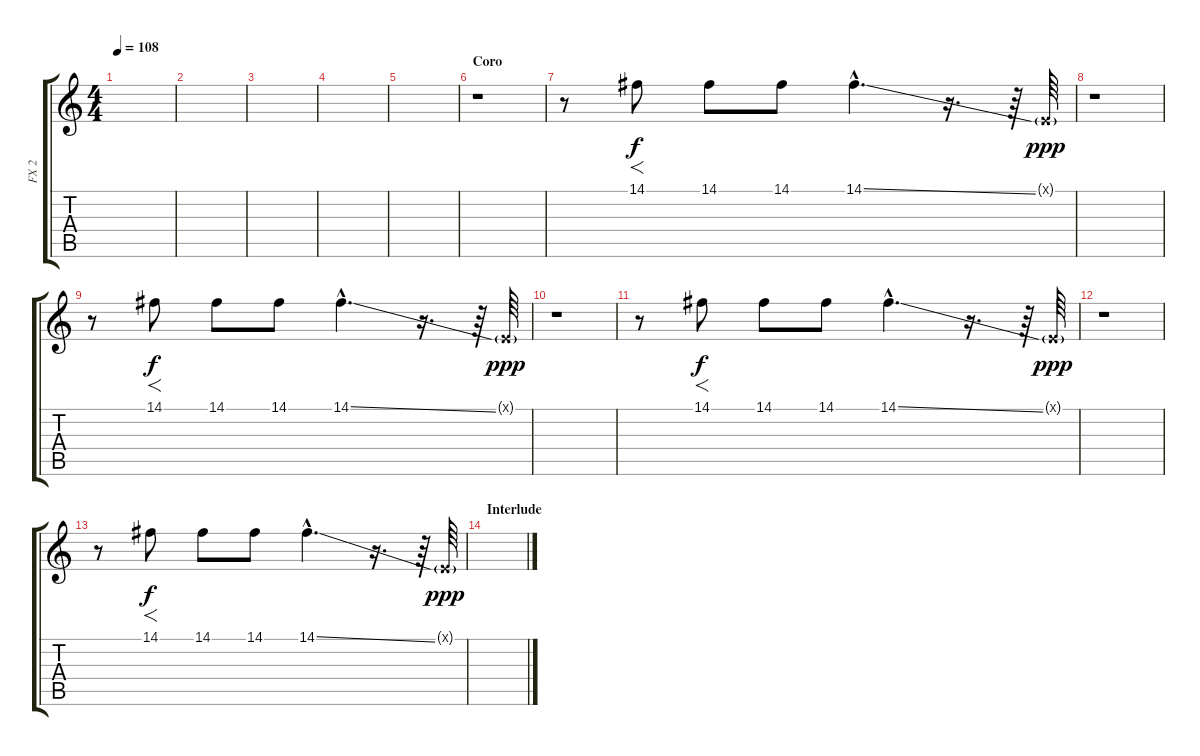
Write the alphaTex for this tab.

\track ("FX 2" "FX 2") {instrument lead5charang}
\staff {score tabs}
\tuning (E4 B3 G3 D3 A2 E2) {hide}
\ts (4 4)
\tempo 108
\clef g2
\ks c
|
|
|
|
|
\section ("" "Coro")
r.1{volume 16} |
r.8 14.1.8{f dy f} 14.1.8 14.1.8 14.1{ss hac}.4{d volume 2} r.16{d} r.64 0.1{g x}.64{dy ppp} |
r.1{volume 16} |
r.8 14.1.8{f dy f} 14.1.8 14.1.8 14.1{ss hac}.4{d volume 2} r.16{d} r.64 0.1{g x}.64{dy ppp} |
r.1{volume 16} |
r.8 14.1.8{f dy f} 14.1.8 14.1.8 14.1{ss hac}.4{d volume 2} r.16{d} r.64 0.1{g x}.64{dy ppp} |
r.1{volume 16} |
r.8 14.1.8{f dy f} 14.1.8 14.1.8 14.1{ss hac}.4{d volume 2} r.16{d} r.64 0.1{g x}.64{dy ppp} |
\section ("" "Interlude")
